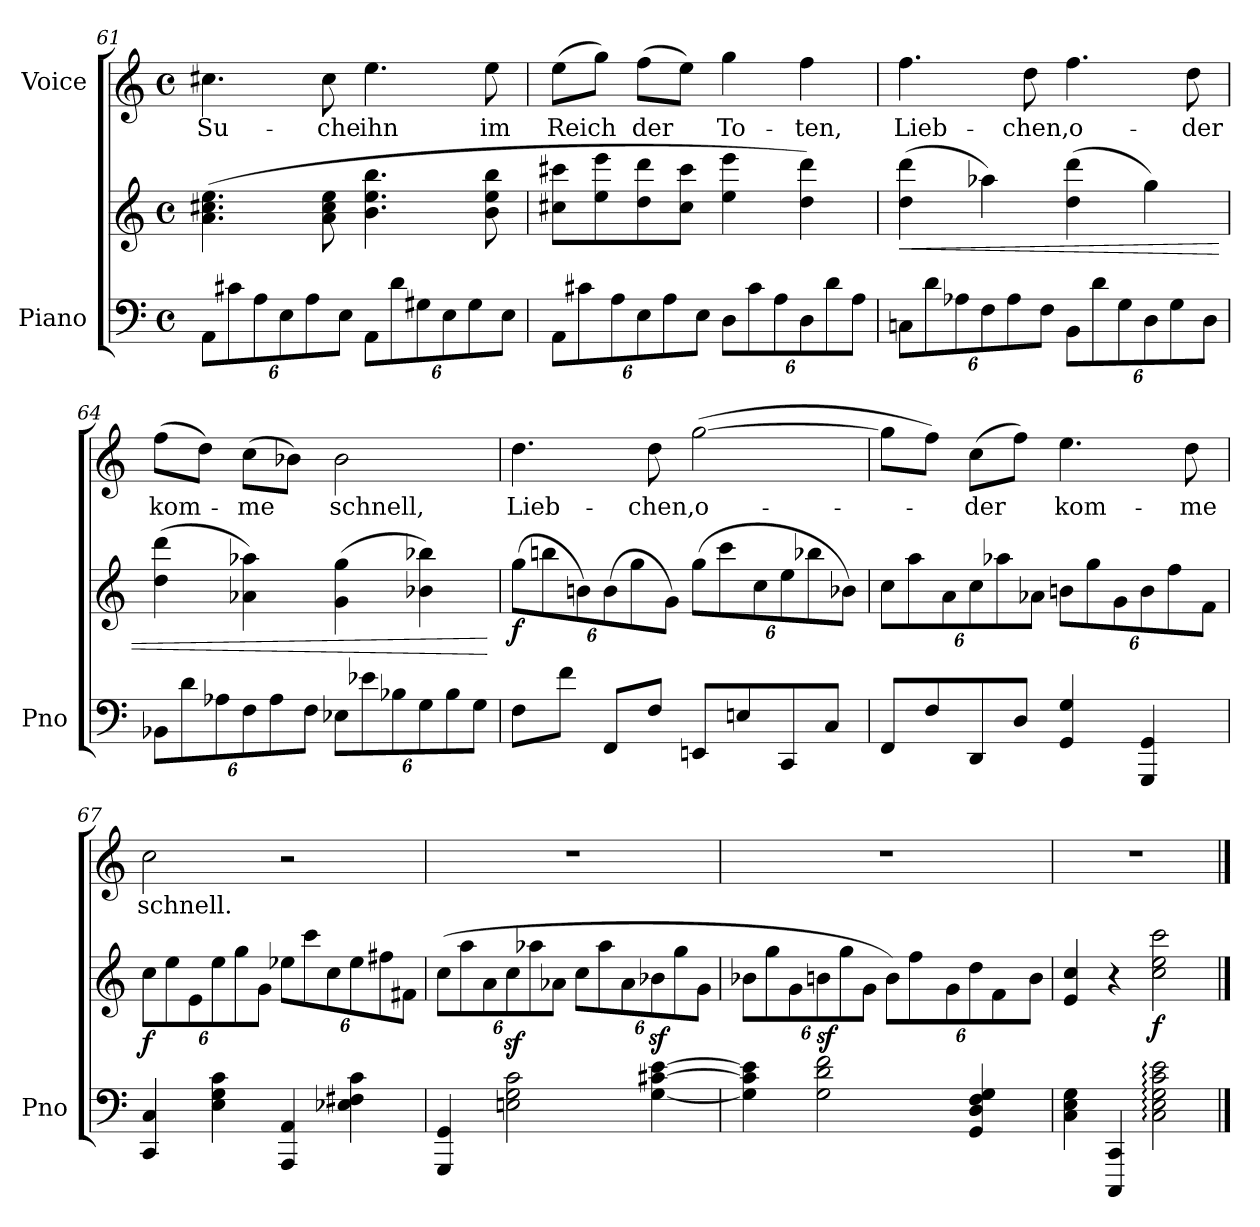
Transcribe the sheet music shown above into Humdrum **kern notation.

**kern	**kern	**dynam	**kern	**text
*part2	*part2	*part2	*part1	*part1
*staff3	*staff2	*staff2/3	*staff1	*staff1
*I"Piano	*	*	*I"Voice	*
*I'Pno	*	*	*	*
*clefF4	*clefG2	*	*clefG2	*
*k[]	*k[]	*	*k[]	*
*M4/4	*M4/4	*	*M4/4	*
*met(c)	*met(c)	*	*met(c)	*
*Xbrackettup	*	*	*	*
=61	=61	=61	=61	=61
!	!	!	!	!LO:LY:b
12AA\L	(>4.a\ 4.cc#X\ 4.ee\	.	4.cc#X\	Su-
12c#X\	.	.	.	.
12A\	.	.	.	.
12E\	.	.	.	.
12A\	.	.	.	.
!	!	!	!	!LO:LY:b
.	8a\ 8cc#\ 8ee\	.	8cc#\	-che
12E\J	.	.	.	.
!	!	!	!	!LO:LY:b
12AA\L	4.b\ 4.ee\ 4.bb\	.	4.ee\	ihn
12d\	.	.	.	.
12G#X\	.	.	.	.
12E\	.	.	.	.
12G#\	.	.	.	.
!	!	!	!	!LO:LY:b
.	8b\ 8ee\ 8bb\	.	8ee\	im
12E\J	.	.	.	.
!!LO:LB:g=z
=62	=62	=62	=62	=62
!	!	!	!	!LO:LY:b
12AA\L	8cc#X\ 8ccc#X\L	.	(>8ee\L	Reich
12c#X\	.	.	.	.
.	8ee\ 8eee\	.	8gg\J)	.
12A\	.	.	.	.
!	!	!	!	!LO:LY:b
12E\	8dd\ 8ddd\	.	(>8ff\L	der
12A\	.	.	.	.
.	8cc#\ 8ccc#\J	.	8ee\J)	.
12E\J	.	.	.	.
!	!	!	!	!LO:LY:b
12D\L	4ee\ 4eee\	.	4gg\	To-
12c#\	.	.	.	.
12A\	.	.	.	.
!	!	!	!	!LO:LY:b
12D\	4dd\ 4ddd\)	.	4ff\	-ten,
12d\	.	.	.	.
12A\J	.	.	.	.
=63	=63	=63	=63	=63
!	!	!LO:HP:b	!	!LO:LY:b
12Cn\L	(>4dd\ 4ddd\	<	4.ff\	Lieb-
12d\	.	.	.	.
12A-X\	.	.	.	.
12F\	4aa-X\)	.	.	.
12A-\	.	.	.	.
!	!	!	!	!LO:LY:b
.	.	.	8dd\	-chen,
12F\J	.	.	.	.
!	!	!	!	!LO:LY:b
12BB\L	(>4dd\ 4ddd\	.	4.ff\	o-
12d\	.	.	.	.
12G\	.	.	.	.
12D\	4gg\)	.	.	.
12G\	.	.	.	.
!	!	!	!	!LO:LY:b
.	.	.	8dd\	-der
12D\J	.	.	.	.
=64	=64	=64	=64	=64
!	!	!	!	!LO:LY:b
12BB-X\L	(>4dd\ 4ddd\	.	(>8ff\L	kom-
12d\	.	.	.	.
.	.	.	8dd\J)	.
12A-X\	.	.	.	.
!	!	!	!	!LO:LY:b
12F\	4a-X\ 4aa-X\)	.	(>8cc\L	-me
12A-\	.	.	.	.
.	.	.	8b-X\J)	.
12F\J	.	.	.	.
!	!	!	!	!LO:LY:b
12E-X\L	(>4g\ 4gg\	.	2b-\	schnell,
12e-X\	.	.	.	.
12B-X\	.	.	.	.
12G\	4b-X\ 4bb-X\)	.	.	.
12B-\	.	.	.	.
12G\J	.	.	.	.
.	.	[	.	.
!!LO:LB:g=z
=65	=65	=65	=65	=65
*	*Xbrackettup	*	*	*
!	!	!LO:DY:b	!	!LO:LY:b
8F\L	(>12gg\L	f	4.dd\	Lieb-
.	12bbn\	.	.	.
8f\J	.	.	.	.
.	12bn\)	.	.	.
8FF/L	(>12b\	.	.	.
.	12gg\	.	.	.
!	!	!	!	!LO:LY:b
8F/J	.	.	8dd\	-chen,
.	12g\J)	.	.	.
!	!	!	!	!LO:LY:b
8EEn/L	(>12gg\L	.	(>[2gg\	o-
.	12ccc\	.	.	.
8En/	.	.	.	.
.	12cc\	.	.	.
8CC/	12ee\	.	.	.
.	12bb-X\	.	.	.
8C/J	.	.	.	.
.	12b-X\J)	.	.	.
=66	=66	=66	=66	=66
8FF/L	12cc\L	.	8gg\L]	.
.	12aa\	.	.	.
8F/	.	.	8ff\J)	.
.	12a\	.	.	.
!	!	!	!	!LO:LY:b
8DD/	12cc\	.	(>8cc\L	-der
.	12aa-X\	.	.	.
8D/J	.	.	8ff\J)	.
.	12a-X\J	.	.	.
!	!	!	!	!LO:LY:b
4GG/ 4G/	12bn\L	.	4.ee\	kom-
.	12gg\	.	.	.
.	12g\	.	.	.
4GGG/ 4GG/	12b\	.	.	.
.	12ff\	.	.	.
!	!	!	!	!LO:LY:b
.	.	.	8dd\	-me
.	12f\J	.	.	.
=67	=67	=67	=67	=67
!	!	!LO:DY:b	!	!LO:LY:b
4CC/ 4C/	12cc\L	f	2cc\	schnell.
.	12ee\	.	.	.
.	12e\	.	.	.
4E\ 4G\ 4c\	12ee\	.	.	.
.	12gg\	.	.	.
.	12g\J	.	.	.
4AAA/ 4AA/	12ee-X\L	.	2r	.
.	12ccc\	.	.	.
.	12cc\	.	.	.
4E-X\ 4F#X\ 4c\	12ee-\	.	.	.
.	12ff#X\	.	.	.
.	12f#X\J	.	.	.
!!LO:LB:g=z
=68	=68	=68	=68	=68
4GGG/ 4GG/	(>12cc\L	.	1r	.
.	12aa\	.	.	.
.	12a\	.	.	.
2En\ 2G\ 2c\	12ccz<\	.	.	.
.	12aa-X\	.	.	.
.	12a-X\J	.	.	.
.	12cc\L	.	.	.
.	12aa-\	.	.	.
.	12a-\	.	.	.
[4G\ [4c#X\ [4e\	12b-Xz<\	.	.	.
.	12gg\	.	.	.
.	12g\J	.	.	.
=69	=69	=69	=69	=69
*	*^	*	*	*
4G\] 4c#\] 4e\]	12b-X\L	4reeeyy	.	1r	.
.	12gg\	.	.	.	.
.	12g\	.	.	.	.
!	!	!	!LO:DY:b	!	!
2G\ 2d\ 2f\	12bn\	4reeeyy	sf	.	.
.	12gg\	.	.	.	.
.	12g\J	.	.	.	.
.	12b\L)	8rffyy	.	.	.
.	12ff\	.	.	.	.
.	.	(>8ff/Lyy	.	.	.
.	12g\	.	.	.	.
4GG/ 4D/ 4F/ 4G/	12dd\	8dd/yy	.	.	.
.	12f\	.	.	.	.
.	.	8b/Jyy)	.	.	.
.	12b\J	.	.	.	.
*	*v	*v	*	*	*
=70	=70	=70	=70	=70
4C\ 4E\ 4G\	4e/ 4cc/	.	1r	.
4CCC/ 4CC/	4r	.	.	.
!	!	!LO:DY:b	!	!
2C\: 2E\: 2G\: 2c\: 2e\:	2cc\ 2ee\ 2ccc\	f	.	.
==	==	==	==	==
*-	*-	*-	*-	*-
